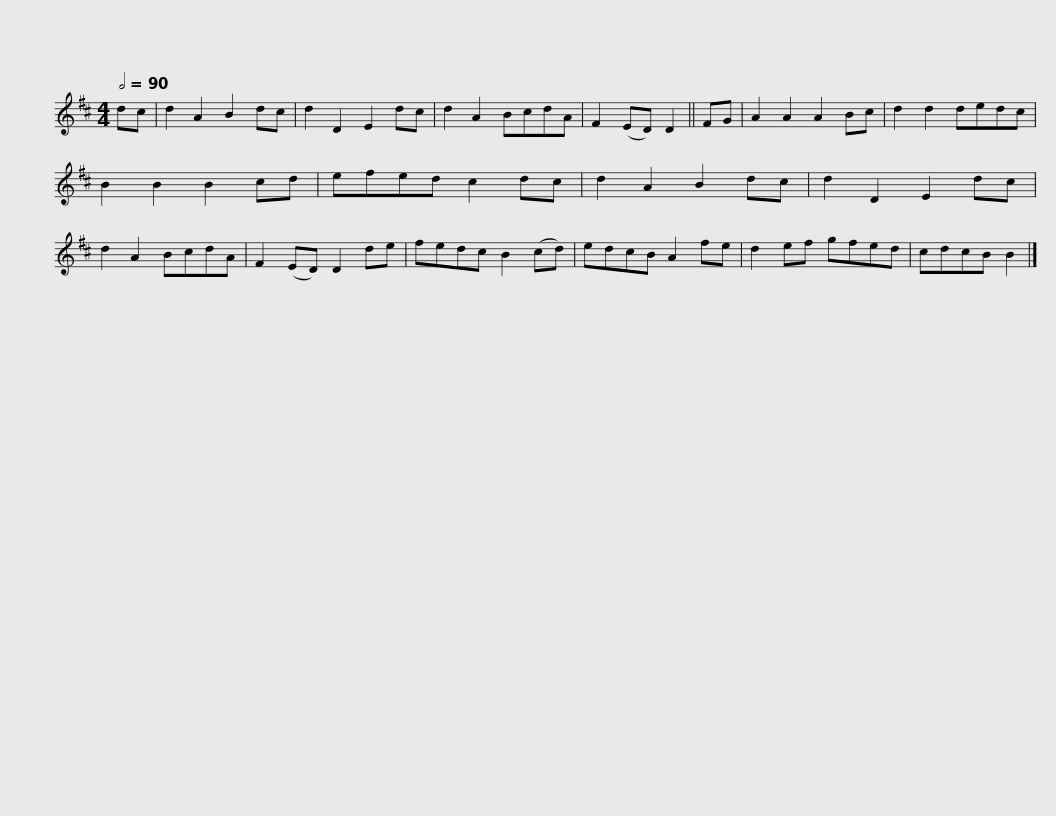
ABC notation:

X:1
L:1/8
Q:1/2=90
M:4/4
I:linebreak $
K:D
V:1 treble
V:1
 dc | d2 A2 B2 dc | d2 D2 E2 dc | d2 A2 BcdA | F2 (ED) D2 || %5
 FG | A2 A2 A2 Bc | d2 d2 dedc | B2 B2 B2 cd |$ efed c2 dc | %10
 d2 A2 B2 dc | d2 D2 E2 dc | d2 A2 BcdA | F2 (ED) D2 de | fedc B2 (cd) | %15
 edcB A2 fe |$ d2 ef gfed | cdcB B2 |] %18
